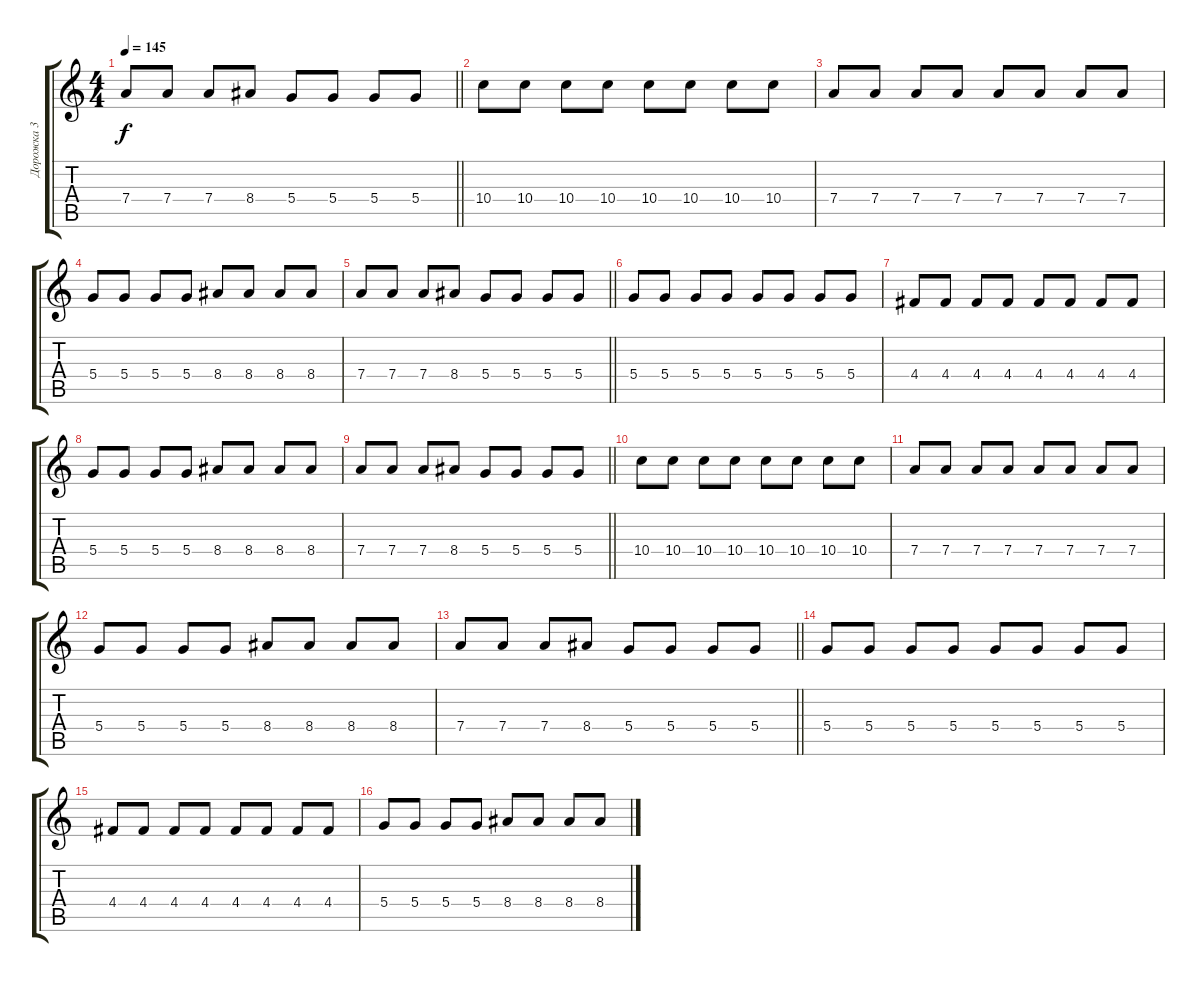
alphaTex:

\track ("Дорожка 3" "Дорожка 3") {instrument acousticguitarsteel}
\staff {score tabs}
\tuning (E4 B3 G3 D3 A2 E2) {hide}
\ts (4 4)
\tempo 145
\clef g2
\barLineRight lightlight
\ks c
7.4.8{dy f} 7.4.8 7.4.8 8.4.8 5.4.8 5.4.8 5.4.8 5.4.8 |
10.4.8 10.4.8 10.4.8 10.4.8 10.4.8 10.4.8 10.4.8 10.4.8 |
7.4.8 7.4.8 7.4.8 7.4.8 7.4.8 7.4.8 7.4.8 7.4.8 |
5.4.8 5.4.8 5.4.8 5.4.8 8.4.8 8.4.8 8.4.8 8.4.8 |
\barLineRight lightlight
7.4.8 7.4.8 7.4.8 8.4.8 5.4.8 5.4.8 5.4.8 5.4.8 |
5.4.8 5.4.8 5.4.8 5.4.8 5.4.8 5.4.8 5.4.8 5.4.8 |
4.4.8 4.4.8 4.4.8 4.4.8 4.4.8 4.4.8 4.4.8 4.4.8 |
5.4.8 5.4.8 5.4.8 5.4.8 8.4.8 8.4.8 8.4.8 8.4.8 |
\barLineRight lightlight
7.4.8 7.4.8 7.4.8 8.4.8 5.4.8 5.4.8 5.4.8 5.4.8 |
10.4.8 10.4.8 10.4.8 10.4.8 10.4.8 10.4.8 10.4.8 10.4.8 |
7.4.8 7.4.8 7.4.8 7.4.8 7.4.8 7.4.8 7.4.8 7.4.8 |
5.4.8 5.4.8 5.4.8 5.4.8 8.4.8 8.4.8 8.4.8 8.4.8 |
\barLineRight lightlight
7.4.8 7.4.8 7.4.8 8.4.8 5.4.8 5.4.8 5.4.8 5.4.8 |
5.4.8 5.4.8 5.4.8 5.4.8 5.4.8 5.4.8 5.4.8 5.4.8 |
4.4.8 4.4.8 4.4.8 4.4.8 4.4.8 4.4.8 4.4.8 4.4.8 |
5.4.8 5.4.8 5.4.8 5.4.8 8.4.8 8.4.8 8.4.8 8.4.8
